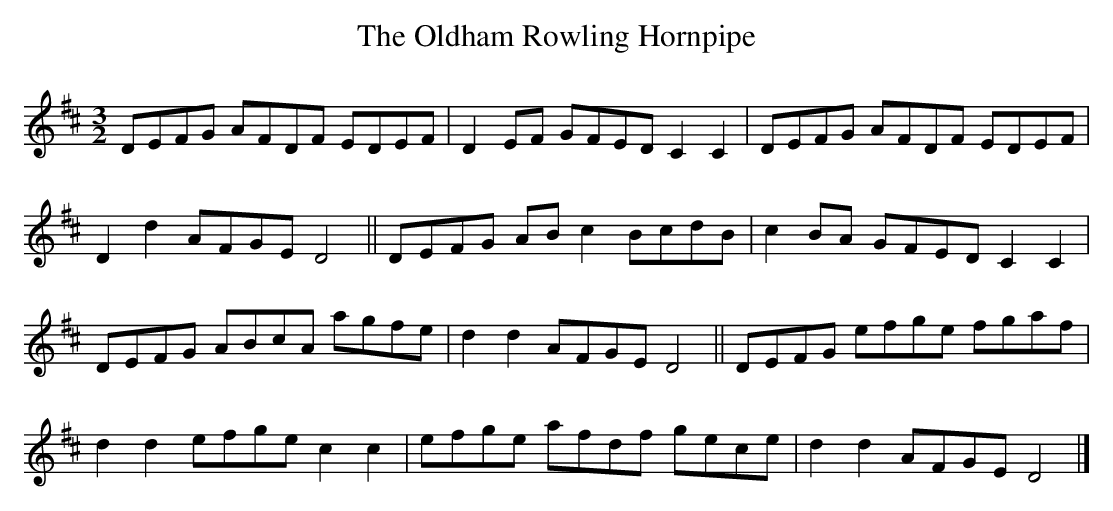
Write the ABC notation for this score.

X:1
T:Oldham Rowling Hornpipe, The
M:3/2
L:1/8
K:D
DEFG AFDF  EDEF | D2 EF GFED C2 C2 |DEFG AFDF  EDEF |
D2 d2 AFGE D4||DEFG AB c2 BcdB | c2 BA GFED C2 C2 |
DEFG ABcA  agfe | d2 d2 AFGE D4||DEFG efge  fgaf |
d2 d2 efge c2 c2 |efge afdf  gece | d2 d2 AFGE D4 |]
